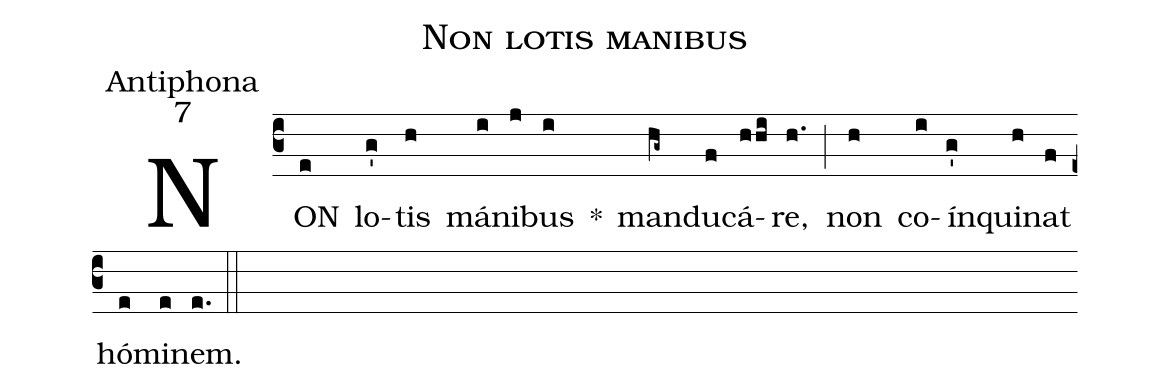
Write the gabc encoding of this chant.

name:Non lotis manibus;
office-part:Antiphona;
mode:7;
%%
(c3) NON(e) lo(g')tis(h) má(i)ni(j)bus(i) *() man(hg~)du(f)cá(hhi)re,(h.) (;) non(h) co(i)ín(g')qui(h)nat(f) hó(e)mi(e)nem.(e.) (::)
